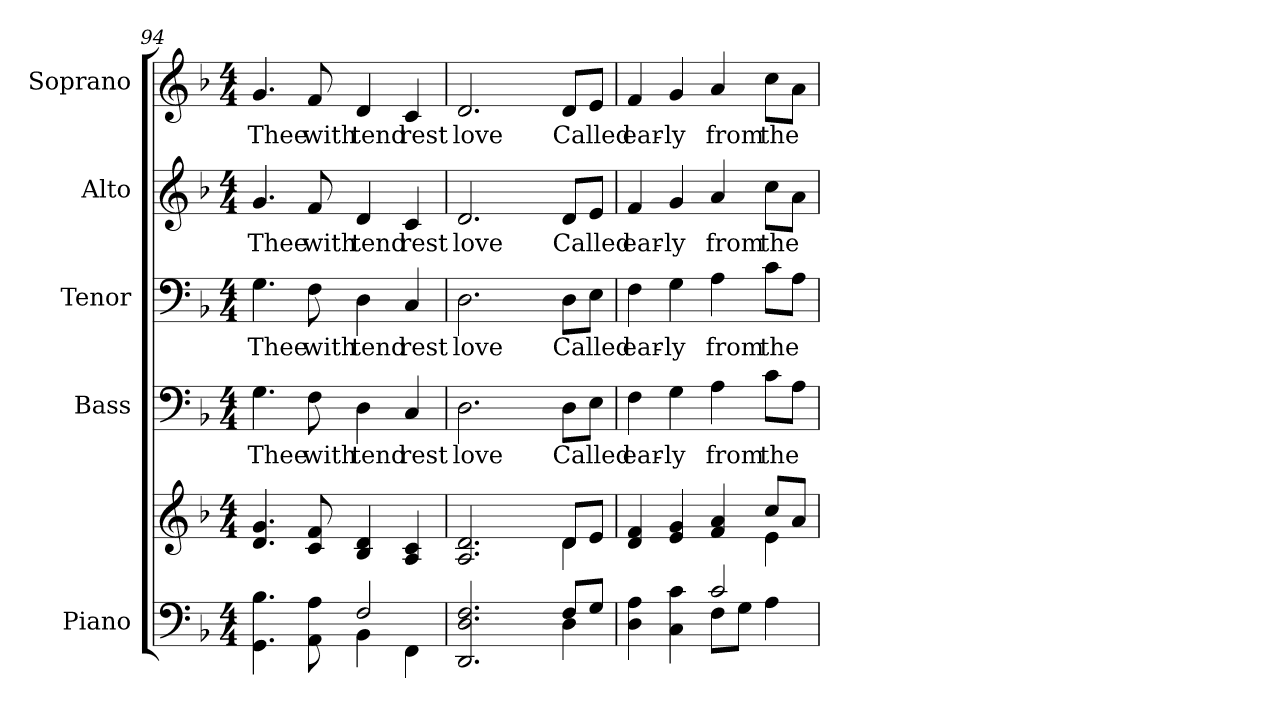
**kern	**kern	**kern	**text	**kern	**text	**kern	**text	**kern	**text
*part5	*part5	*part4	*part4	*part3	*part3	*part2	*part2	*part1	*part1
*staff6	*staff5	*staff4	*staff4	*staff3	*staff3	*staff2	*staff2	*staff1	*staff1
*I"Piano	*	*I"Bass	*	*I"Tenor	*	*I"Alto	*	*I"Soprano	*
*I'Pno.	*	*I'B.	*	*I'T.	*	*I'A.	*	*I'S.	*
!!LO:LB:g=z
*clefF4	*clefG2	*clefF4	*	*clefF4	*	*clefG2	*	*clefG2	*
*k[b-]	*k[b-]	*k[b-]	*	*k[b-]	*	*k[b-]	*	*k[b-]	*
*F:	*F:	*F:	*	*F:	*	*F:	*	*F:	*
*M4/4	*M4/4	*M4/4	*	*M4/4	*	*M4/4	*	*M4/4	*
=94	=94	=94	=94	=94	=94	=94	=94	=94	=94
*^	*	*	*	*	*	*	*	*	*
!	!	!	!	!LO:LY:b:color=#000000	!	!	!	!	!	!
!	!	!	!	!	!	!LO:LY:b:color=#000000	!	!	!	!
!	!	!	!	!	!	!	!	!LO:LY:b:color=#000000	!	!
!	!	!	!	!	!	!	!	!	!	!LO:LY:b:color=#000000
4.GGi\ 4.B-i	2ryy	4.di/ 4.gi	4.Gi\	Thee	4.Gi\	Thee	4.gi/	Thee	4.gi/	Thee
!	!	!	!	!LO:LY:b:color=#000000	!	!	!	!	!	!
!	!	!	!	!	!	!LO:LY:b:color=#000000	!	!	!	!
!	!	!	!	!	!	!	!	!LO:LY:b:color=#000000	!	!
!	!	!	!	!	!	!	!	!	!	!LO:LY:b:color=#000000
8AAi\ 8Ai	.	8ci/ 8fi	8Fi\	with	8Fi\	with	8fi/	with	8fi/	with
!	!	!	!	!LO:LY:b:color=#000000	!	!	!	!	!	!
!	!	!	!	!	!	!LO:LY:b:color=#000000	!	!	!	!
!	!	!	!	!	!	!	!	!LO:LY:b:color=#000000	!	!
!	!	!	!	!	!	!	!	!	!	!LO:LY:b:color=#000000
2Fi/	4BB-i\	4B-i/ 4di	4Di\	tend	4Di\	tend	4di/	tend	4di/	tend
!	!	!	!	!LO:LY:b:color=#000000	!	!	!	!	!	!
!	!	!	!	!	!	!LO:LY:b:color=#000000	!	!	!	!
!	!	!	!	!	!	!	!	!LO:LY:b:color=#000000	!	!
!	!	!	!	!	!	!	!	!	!	!LO:LY:b:color=#000000
.	4FFi\	4Ai/ 4ci	4Ci/	rest	4Ci/	rest	4ci/	rest	4ci/	rest
=95	=95	=95	=95	=95	=95	=95	=95	=95	=95	=95
*	*	*^	*	*	*	*	*	*	*	*
!	!	!	!	!	!LO:LY:b:color=#000000	!	!	!	!	!	!
!	!	!	!	!	!	!	!LO:LY:b:color=#000000	!	!	!	!
!	!	!	!	!	!	!	!	!	!LO:LY:b:color=#000000	!	!
!	!	!	!	!	!	!	!	!	!	!	!LO:LY:b:color=#000000
2.DDi/ 2.Di 2.Fi	2ryy	2.Ai/ 2.di	2ryy	2.Di\	love	2.Di\	love	2.di/	love	2.di/	love
.	4ryy	.	4ryy	.	.	.	.	.	.	.	.
!	!	!	!	!	!LO:LY:b:color=#000000	!	!	!	!	!	!
!	!	!	!	!	!	!	!LO:LY:b:color=#000000	!	!	!	!
!	!	!	!	!	!	!	!	!	!LO:LY:b:color=#000000	!	!
!	!	!	!	!	!	!	!	!	!	!	!LO:LY:b:color=#000000
8Fi/L	4Di\	8di/L	4di\	8Di\L	Called	8Di\L	Called	8di/L	Called	8di/L	Called
8Gi/J	.	8ei/J	.	8Ei\J	.	8Ei\J	.	8ei/J	.	8ei/J	.
!!LO:PB:g=z
=96	=96	=96	=96	=96	=96	=96	=96	=96	=96	=96	=96
!	!	!	!	!	!LO:LY:b:color=#000000	!	!	!	!	!	!
!	!	!	!	!	!	!	!LO:LY:b:color=#000000	!	!	!	!
!	!	!	!	!	!	!	!	!	!LO:LY:b:color=#000000	!	!
!	!	!	!	!	!	!	!	!	!	!	!LO:LY:b:color=#000000
4Di\ 4Ai	2ryy	4di/ 4fi	2ryy	4Fi\	ear-	4Fi\	ear-	4fi/	ear-	4fi/	ear-
!	!	!	!	!	!LO:LY:b:color=#000000	!	!	!	!	!	!
!	!	!	!	!	!	!	!LO:LY:b:color=#000000	!	!	!	!
!	!	!	!	!	!	!	!	!	!LO:LY:b:color=#000000	!	!
!	!	!	!	!	!	!	!	!	!	!	!LO:LY:b:color=#000000
4Ci\ 4ci	.	4ei/ 4gi	.	4Gi\	-ly	4Gi\	-ly	4gi/	-ly	4gi/	-ly
!	!	!	!	!	!LO:LY:b:color=#000000	!	!	!	!	!	!
!	!	!	!	!	!	!	!LO:LY:b:color=#000000	!	!	!	!
!	!	!	!	!	!	!	!	!	!LO:LY:b:color=#000000	!	!
!	!	!	!	!	!	!	!	!	!	!	!LO:LY:b:color=#000000
2ci/	8Fi\L	4fi/ 4ai	4ryy	4Ai\	from	4Ai\	from	4ai/	from	4ai/	from
.	8Gi\J	.	.	.	.	.	.	.	.	.	.
!	!	!	!	!	!LO:LY:b:color=#000000	!	!	!	!	!	!
!	!	!	!	!	!	!	!LO:LY:b:color=#000000	!	!	!	!
!	!	!	!	!	!	!	!	!	!LO:LY:b:color=#000000	!	!
!	!	!	!	!	!	!	!	!	!	!	!LO:LY:b:color=#000000
.	4Ai\	8cci/L	4ei\	8ci\L	the	8ci\L	the	8cci\L	the	8cci\L	the
.	.	8ai/J	.	8Ai\J	.	8Ai\J	.	8ai\J	.	8ai\J	.
*v	*v	*	*	*	*	*	*	*	*	*	*
*	*v	*v	*	*	*	*	*	*	*	*
=	=	=	=	=	=	=	=	=	=
*-	*-	*-	*-	*-	*-	*-	*-	*-	*-
